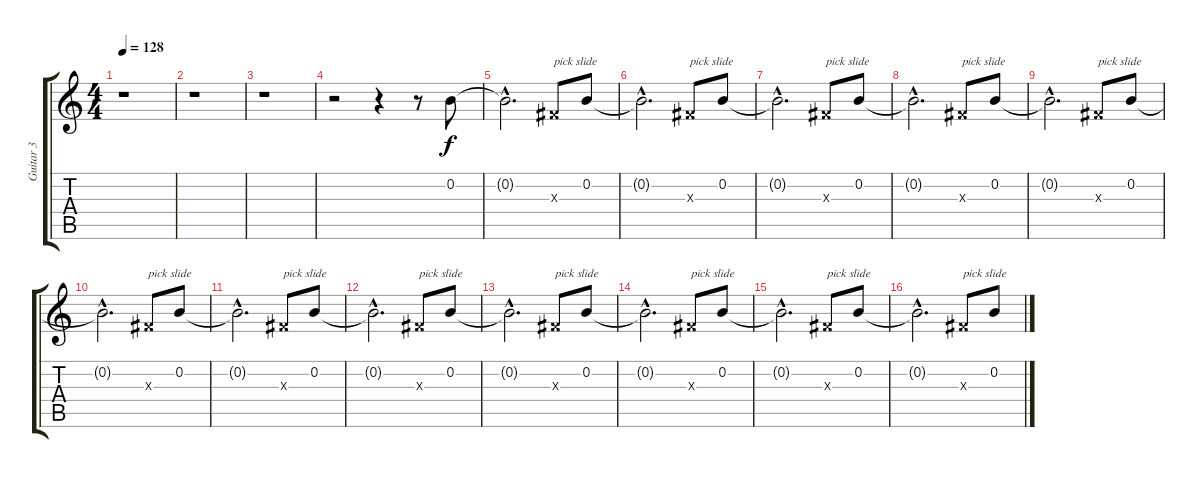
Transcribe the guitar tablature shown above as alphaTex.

\track ("Guitar 3" "Guitar 3") {instrument overdrivenguitar}
\staff {score tabs}
\tuning (E4 B3 G3 D3 A2 E2) {hide}
\ts (4 4)
\tempo 128
\clef g2
\ks c
r.1{dy f} |
r.1 |
r.1 |
r.2 r.4 r.8 0.2.8 |
0.2{hac t}.2{d} -1.3{x}.8{txt "pick slide"} 0.2.8 |
0.2{hac t}.2{d} -1.3{x}.8{txt "pick slide"} 0.2.8 |
0.2{hac t}.2{d} -1.3{x}.8{txt "pick slide"} 0.2.8 |
0.2{hac t}.2{d} -1.3{x}.8{txt "pick slide"} 0.2.8 |
0.2{hac t}.2{d} -1.3{x}.8{txt "pick slide"} 0.2.8 |
0.2{hac t}.2{d} -1.3{x}.8{txt "pick slide"} 0.2.8 |
0.2{hac t}.2{d} -1.3{x}.8{txt "pick slide"} 0.2.8 |
0.2{hac t}.2{d} -1.3{x}.8{txt "pick slide"} 0.2.8 |
0.2{hac t}.2{d} -1.3{x}.8{txt "pick slide"} 0.2.8 |
0.2{hac t}.2{d} -1.3{x}.8{txt "pick slide"} 0.2.8 |
0.2{hac t}.2{d} -1.3{x}.8{txt "pick slide"} 0.2.8 |
0.2{hac t}.2{d} -1.3{x}.8{txt "pick slide"} 0.2.8
